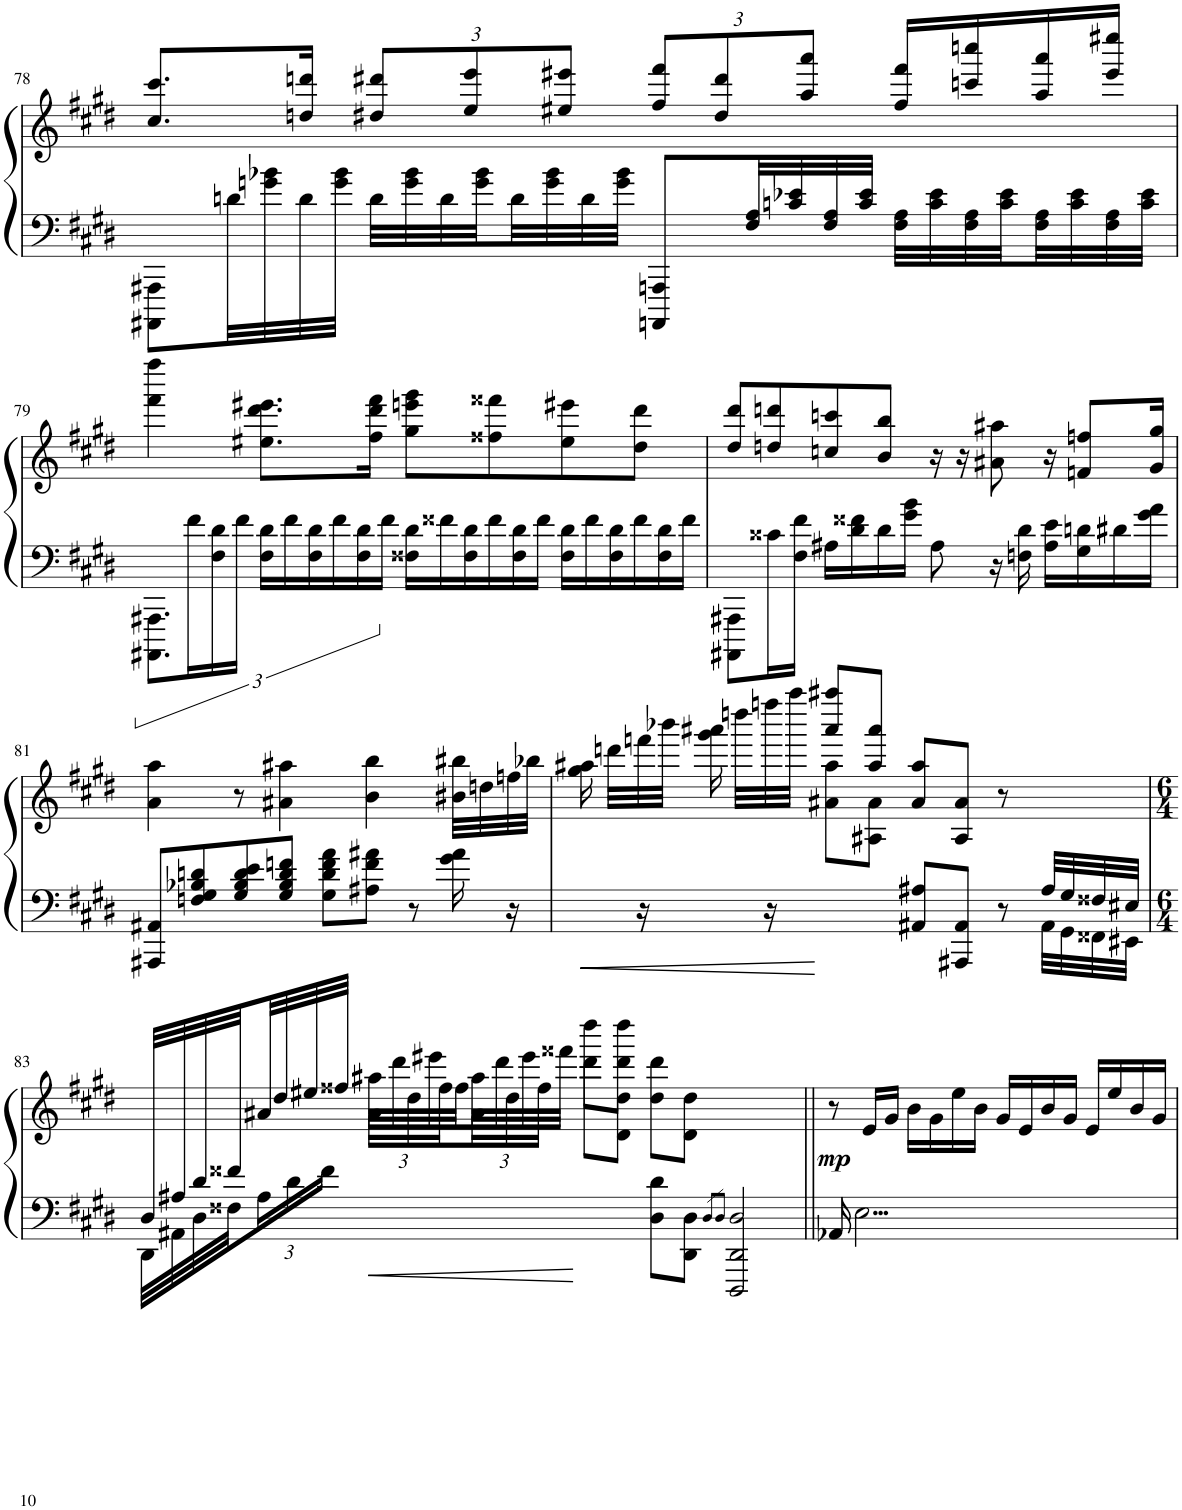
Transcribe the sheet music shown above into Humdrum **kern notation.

**kern	**kern	**dynam
*part1	*part1	*part1
*staff2	*staff1	*staff1/2
*I"Piano	*	*
*I'Pno.	*	*
!!LO:PB:g=z
*clefF4	*clefG2	*
*k[f#c#g#d#]	*k[f#c#g#d#]	*
*M4/4	*M4/4	*
*met(c)	*met(c)	*
=78	=78	=78
8AAAA#X\ 8AAA#X\L	8.cc#/ 8.ccc#/L	.
32dn\LL	.	.
32gn\ 32b-X\	.	.
32d\	16ddn/ 16dddn/Jk	.
32g\ 32b-\JJJ	.	.
*	*Xbrackettup	*
32d\LLL	12dd#X/ 12ddd#X/L	.
32g\ 32b-\	.	.
32d\	.	.
.	12ee/ 12eee/	.
32g\ 32b-\	.	.
32d\	.	.
32g\ 32b-\	.	.
.	12ee#X/ 12eee#X/J	.
32d\	.	.
32g\ 32b-\JJJ	.	.
8AAAAn/ 8AAAn/L	12ff#/ 12fff#/L	.
.	12dd#/ 12ddd#/	.
32F#/ 32A/LL	.	.
32cn/ 32e-X/	.	.
.	12aa/ 12aaa/J	.
32F#/ 32A/	.	.
32c/ 32e-/JJJ	.	.
32F#\ 32A\LLL	16ff#/ 16fff#/LL	.
32c\ 32e-\	.	.
32F#\ 32A\	16cccn/ 16ccccn/	.
32c\ 32e-\	.	.
32F#\ 32A\	16aa/ 16aaa/	.
32c\ 32e-\	.	.
32F#\ 32A\	16eee#/ 16eeee#X/JJ	.
32c\ 32e-\JJJ	.	.
!!LO:LB:g=z
=79	=79	=79
12.AAAA#X\ 12.AAA#X\L	4fff#\ 4ffff#\	.
24f#\L	.	.
24F#\ 24d#\	.	.
24f#\JJ	.	.
24F#\ 24d#\LL	8.ee#X\ 8.ddd#\ 8.eee#X\L	.
24f#\	.	.
24F#\ 24d#\	.	.
24f#\	.	.
24F#\ 24d#\	.	.
.	16ff#\ 16ddd#\ 16fff#\Jk	.
24f#\JJ	.	.
24F##X\ 24d#\LL	8gg#\ 8eeen\ 8ggg#\L	.
24f##X\	.	.
24F##\ 24d#\	.	.
24f##\	8ff##X\ 8fff##X\	.
24F##\ 24d#\	.	.
24f##\JJ	.	.
24F##\ 24d#\LL	8ee#\ 8eee#X\	.
24f##\	.	.
24F##\ 24d#\	.	.
24f##\	8dd#\ 8ddd#\J	.
24F##\ 24d#\	.	.
24f##\JJ	.	.
=80	=80	=80
8AAAA#X\ 8AAA#X\L	8dd#/ 8ddd#/L	.
16c##X\L	8ddn/ 8dddn/	.
16F#\ 16f#\JJ	.	.
16A#X\LL	8ccn/ 8cccn/	.
16d#\ 16f##X\	.	.
16d#\	8b/ 8bb/J	.
16g#\ 16b\JJ	.	.
8A#\	16r	.
.	16r	.
16r	8a#X\ 8aa#X\	.
16Fn\ 16d#\	.	.
16A#\ 16e\LL	16r	.
16G#\ 16dn\	8fn/ 8ffn/L	.
16d#X\	.	.
16g#\ 16a\JJ	16g#/ 16gg#/Jk	.
!!LO:LB:g=z
=81	=81	=81
8AAA#X/ 8AA#X/L	4a\ 4aa\	.
8Fn/ 8G#/ 8B-X/ 8dn/	.	.
8G#/ 8B-/ 8d/ 8e/	8r	.
8G#/ 8B-/ 8d/ 8fn/J	4a#X\ 4aa#X\	.
8G#\ 8d\ 8f\ 8a\L	.	.
8A#X\ 8f\ 8a#X\J	4b\ 4bb\	.
8r	.	.
16g#\ 16a#\	32b#X\ 32bb#X\LLL	.
.	32ddn\	.
16r	32ffn\	.
.	32bb-X\JJJ	.
=82	=82	=82
*^	*^	*
!	!	!	!	!LO:HP:b
2..ryy	16ryy	32ryy	16gg#\ 16aa#X\	<
.	.	32dddn\LLL	.	.
.	16r	32fffn\	16ryy	.
.	.	32bbb-X\JJJ	.	.
.	16ryy	32ryy	16ggg#\ 16aaa#X\	.
.	.	32ddddn\LLL	.	.
.	16r	32ffffn\	16ryy	.
.	.	32aaaa\JJJ	.	.
.	4ryy	8aaa#/ 8aaaa#X/L	8a#X\ 8aa#\L	[
.	.	8aa#/ 8aaa#/J	8A#X\ 8a#\J	.
.	8AA#X/ 8A#X/L	8a#/ 8aa#/L	8ryy	.
.	8AAA#X/ 8AA#/J	8A#/ 8a#/J	4.ryy	.
.	8r	8r	.	.
32A#/LLL	32AA#\LLL	8ryy	.	.
32G#/	32GG#\	.	.	.
32F##X/	32FF##X\	.	.	.
32E#X/JJJ	32EE#X\JJJ	.	.	.
!!LO:LB:g=z	!!
=83	=83	=83	=83	=83
*M6/4	*	*M6/4	*	*
32D#/LLL	32DD#\LLL	8ryy	4ryy	.
32A#X/	32AA#X\	.	.	.
32d#/	32D#\	.	.	.
32f##X/	32F##X\J	.	.	.
*	*Xbrackettup	*	*	*
2..ryy	24A#\	32a#X/	.	.
.	.	32dd#/	.	.
.	24d#\	.	.	.
.	.	32ee#X/	.	.
.	24f##\JJ	.	.	.
.	.	32ff##X/JJJ	.	.
!	!	!	!	!LO:HP:b
.	2ryy	32aa#X\LLL	24a#\LL	<
.	.	32ddd#\	.	.
.	.	.	24dd#\	.
.	.	32eee#X\	.	.
.	.	.	24ff##\	.
.	.	32ff##\	.	.
.	.	32aaa#\	24aa#\	.
.	.	32dddd#\	.	.
.	.	.	24ddd#\	.
.	.	32eeee#\	.	.
.	.	.	24fff##\JJ	.
.	.	32ffff##X\JJJ	.	.
.	.	8dddd#\L	8ddd#\L	[
.	.	8ddd#\ 8dddd#\J	8d#\ 8dd#\J	.
.	8D#\ 8d#\L	8dd#\ 8ddd#\L	2ryy	.
.	8DD#\ 8D#\J	8d#\ 8dd#\J	.	.
8qD#/L	.	.	.	.
8qD#/J	.	.	.	.
2D#/	2DDD#/ 2DD#/	2ryy	.	.
.	.	.	4ryy	.
*v	*v	*	*	*
*	*v	*v	*
=84||	=84||	=84||
*M4/4	*M4/4	*
*	*^	*
!	!	!	!LO:DY:b
*	*v	*v	*
16AA-X/	8r	mp
2...E\	.	.
.	16e/LL	.
.	16g#/JJ	.
.	16b\LL	.
.	16g#\	.
.	16ee\	.
.	16b\JJ	.
.	16g#/LL	.
.	16e/	.
.	16b/	.
.	16g#/JJ	.
.	16e/LL	.
.	16ee/	.
.	16b/	.
.	16g#/JJ	.
=	=	=
*-	*-	*-
